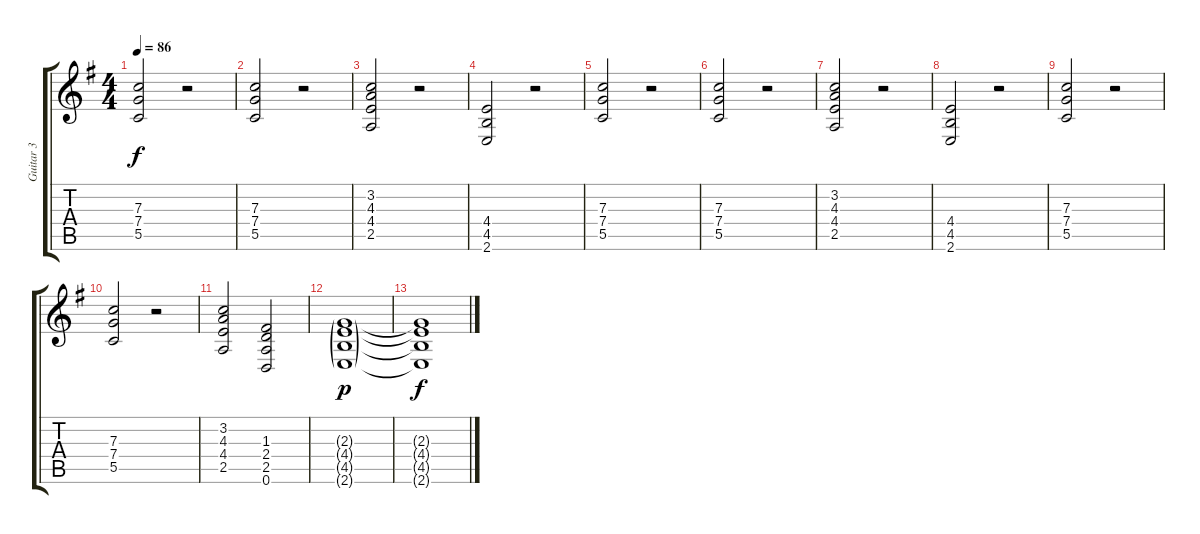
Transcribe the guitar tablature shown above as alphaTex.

\track ("Guitar 3" "Guitar 3") {instrument distortionguitar}
\staff {score tabs}
\tuning (D4 A3 F3 C3 G2 D2) {hide}
\ts (4 4)
\tempo 86
\clef g2
\ks eminor
(7.3 7.4 5.5).2{dy f} r.2 |
(7.3 7.4 5.5).2 r.2 |
(3.2 4.3 4.4 2.5).2 r.2 |
(4.4 4.5 2.6).2 r.2 |
(7.3 7.4 5.5).2 r.2 |
(7.3 7.4 5.5).2 r.2 |
(3.2 4.3 4.4 2.5).2 r.2 |
(4.4 4.5 2.6).2 r.2 |
(7.3 7.4 5.5).2 r.2 |
(7.3 7.4 5.5).2 r.2 |
(3.2 4.3 4.4 2.5).2 (1.3 2.4 2.5 0.6).2 |
(2.3{g} 4.4{g} 4.5{g} 2.6{g}).1{dy p} |
(2.3{t} 4.4{t} 4.5{t} 2.6{t}).1{dy f}
